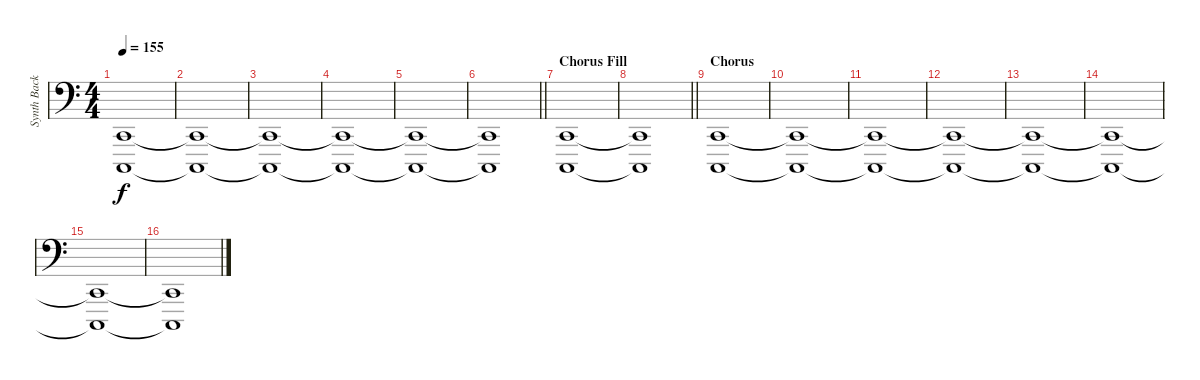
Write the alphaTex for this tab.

\track ("Synth Back" "Synth Back") {instrument pad8sweep}
\staff {score}
\tuning (D3 A2 F2 C2 G1 C1) {hide}
\ts (4 4)
\tempo 155
\clef f4
\ks c
(0.4{t} 0.6{t}).1{dy f} |
(0.4{t} 0.6{t}).1 |
(0.4{t} 0.6{t}).1 |
(0.4{t} 0.6{t}).1 |
(0.4{t} 0.6{t}).1 |
\barLineRight lightlight
(0.4{t} 0.6{t}).1 |
\section ("" "Chorus Fill")
(0.4 0.6).1 |
\barLineRight lightlight
(0.4{t} 0.6{t}).1 |
\section ("" "Chorus")
(0.4 0.6).1 |
(0.4{t} 0.6{t}).1 |
(0.4{t} 0.6{t}).1 |
(0.4{t} 0.6{t}).1 |
(0.4{t} 0.6{t}).1 |
(0.4{t} 0.6{t}).1 |
(0.4{t} 0.6{t}).1 |
(0.4{t} 0.6{t}).1
